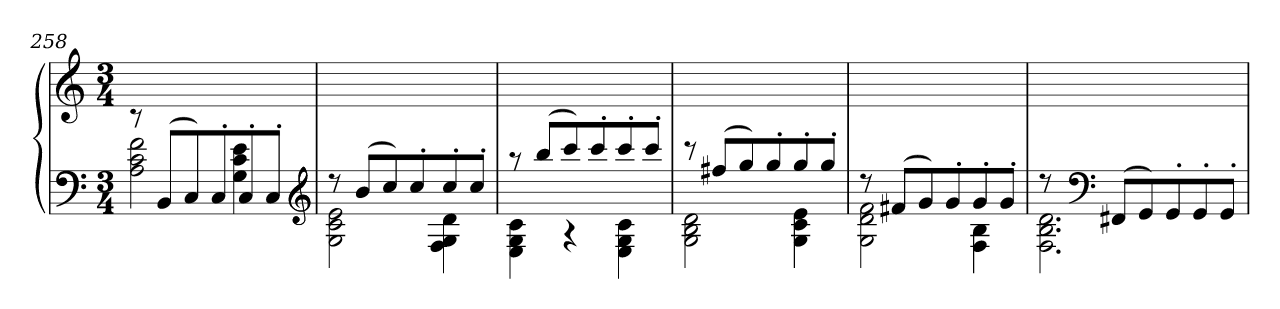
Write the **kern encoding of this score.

**kern	**kern
*part1	*part1
*staff2	*staff1
*clefF4	*clefG2
*k[]	*k[]
*M3/4	*M3/4
=258	=258
*^	*
8r	2A 2c 2f	2.ryy
(8BBL	.	.
8C)	.	.
8C'	.	.
8C'	4G 4c 4e	.
8C'J	.	.
*clefG2	*	*
=259	=259	=259
8r	2G 2c 2e	2.ryy
(8bL	.	.
8cc)	.	.
8cc'	.	.
8cc'	4F 4G 4d	.
8cc'J	.	.
=260	=260	=260
8r	4E 4G 4c	2.ryy
(8bbL	.	.
8ccc)	4r	.
8ccc'	.	.
8ccc'	4E 4G 4c	.
8ccc'J	.	.
=261	=261	=261
8r	2G 2B 2d	2.ryy
(8ff#XL	.	.
8gg)	.	.
8gg'	.	.
8gg'	4G 4c 4e	.
8gg'J	.	.
=262	=262	=262
8r	2G 2d 2f	2.ryy
(8f#XL	.	.
8g)	.	.
8g'	.	.
8g'	4F 4B	.
8g'J	.	.
=263	=263	=263
8r	2.F 2.B 2.d	2.ryy
*clefF4	*	*
(8FF#XL	.	.
8GG)	.	.
8GG'	.	.
8GG'	.	.
8GG'J	.	.
*v	*v	*
=	=
*-	*-
